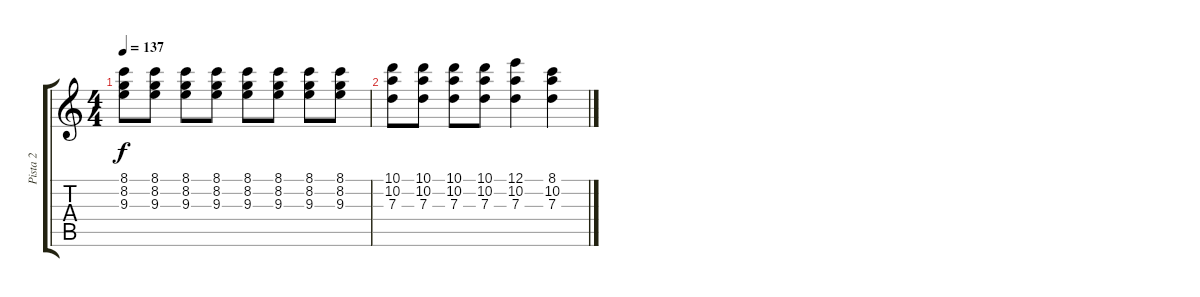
\track ("Pista 2" "Pista 2") {instrument acousticguitarsteel}
\staff {score tabs}
\tuning (E4 B3 G3 D3 A2 E2) {hide}
\ts (4 4)
\tempo 137
\clef g2
\ks c
(8.1 8.2 9.3).8{dy f} (8.1 8.2 9.3).8 (8.1 8.2 9.3).8 (8.1 8.2 9.3).8 (8.1 8.2 9.3).8 (8.1 8.2 9.3).8 (8.1 8.2 9.3).8 (8.1 8.2 9.3).8 |
(10.1 10.2 7.3).8 (10.1 10.2 7.3).8 (10.1 10.2 7.3).8 (10.1 10.2 7.3).8 (12.1 10.2 7.3).4 (8.1 10.2 7.3).4
